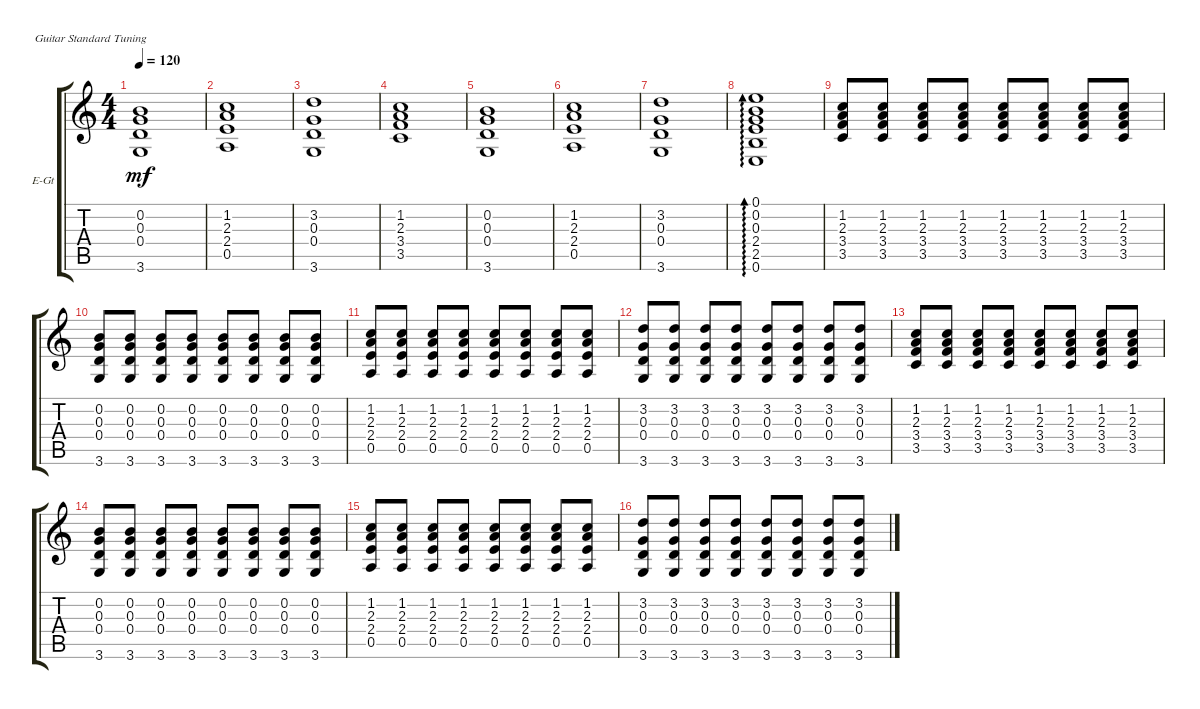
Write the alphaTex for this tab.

\defaultSystemsLayout 4
\bracketExtendMode groupsimilarinstruments
\firstSystemTrackNameOrientation horizontal
\otherSystemsTrackNameOrientation horizontal
\track ("Electric Guitar" "E-Gt") {instrument distortionguitar}
\staff {score tabs}
\tuning (E4 B3 G3 D3 A2 E2)
\ts (4 4)
\tempo 120
\clef g2
\ks c
(0.4 0.3 0.2 3.6).1{dy mf} |
(1.2 2.3 2.4 0.5).1 |
(3.2 0.3 0.4 3.6).1 |
(1.2 2.3 3.4 3.5).1 |
(0.4 0.3 0.2 3.6).1 |
(1.2 2.3 2.4 0.5).1 |
(3.2 0.3 0.4 3.6).1 |
(0.6 2.5 2.4 0.3 0.2 0.1).1{ad 0} |
(1.2 2.3 3.4 3.5).8 (3.5 3.4 2.3 1.2).8 (3.5 3.4 2.3 1.2).8 (3.5 3.4 2.3 1.2).8 (3.5 3.4 2.3 1.2).8 (3.5 3.4 2.3 1.2).8 (3.5 3.4 2.3 1.2).8 (3.5 3.4 2.3 1.2).8 |
(0.4 0.3 0.2 3.6).8 (0.2 0.3 0.4 3.6).8 (0.2 0.3 0.4 3.6).8 (0.2 0.3 0.4 3.6).8 (0.2 0.3 0.4 3.6).8 (0.2 0.3 0.4 3.6).8 (0.2 0.3 0.4 3.6).8 (0.2 0.3 0.4 3.6).8 |
(1.2 2.3 2.4 0.5).8 (1.2 2.3 2.4 0.5).8 (1.2 2.3 2.4 0.5).8 (1.2 2.3 2.4 0.5).8 (1.2 2.3 2.4 0.5).8 (1.2 2.3 2.4 0.5).8 (1.2 2.3 2.4 0.5).8 (1.2 2.3 2.4 0.5).8 |
(3.2 0.3 0.4 3.6).8 (3.2 0.3 0.4 3.6).8 (3.2 0.3 0.4 3.6).8 (3.2 0.3 0.4 3.6).8 (3.2 0.3 0.4 3.6).8 (3.2 0.3 0.4 3.6).8 (3.2 0.3 0.4 3.6).8 (3.2 0.3 0.4 3.6).8 |
(1.2 2.3 3.4 3.5).8 (3.5 3.4 2.3 1.2).8 (3.5 3.4 2.3 1.2).8 (3.5 3.4 2.3 1.2).8 (3.5 3.4 2.3 1.2).8 (3.5 3.4 2.3 1.2).8 (3.5 3.4 2.3 1.2).8 (3.5 3.4 2.3 1.2).8 |
(0.4 0.3 0.2 3.6).8 (0.2 0.3 0.4 3.6).8 (0.2 0.3 0.4 3.6).8 (0.2 0.3 0.4 3.6).8 (0.2 0.3 0.4 3.6).8 (0.2 0.3 0.4 3.6).8 (0.2 0.3 0.4 3.6).8 (0.2 0.3 0.4 3.6).8 |
(1.2 2.3 2.4 0.5).8 (1.2 2.3 2.4 0.5).8 (1.2 2.3 2.4 0.5).8 (1.2 2.3 2.4 0.5).8 (1.2 2.3 2.4 0.5).8 (1.2 2.3 2.4 0.5).8 (1.2 2.3 2.4 0.5).8 (1.2 2.3 2.4 0.5).8 |
(3.2 0.3 0.4 3.6).8 (3.2 0.3 0.4 3.6).8 (3.2 0.3 0.4 3.6).8 (3.2 0.3 0.4 3.6).8 (3.2 0.3 0.4 3.6).8 (3.2 0.3 0.4 3.6).8 (3.2 0.3 0.4 3.6).8 (3.2 0.3 0.4 3.6).8
